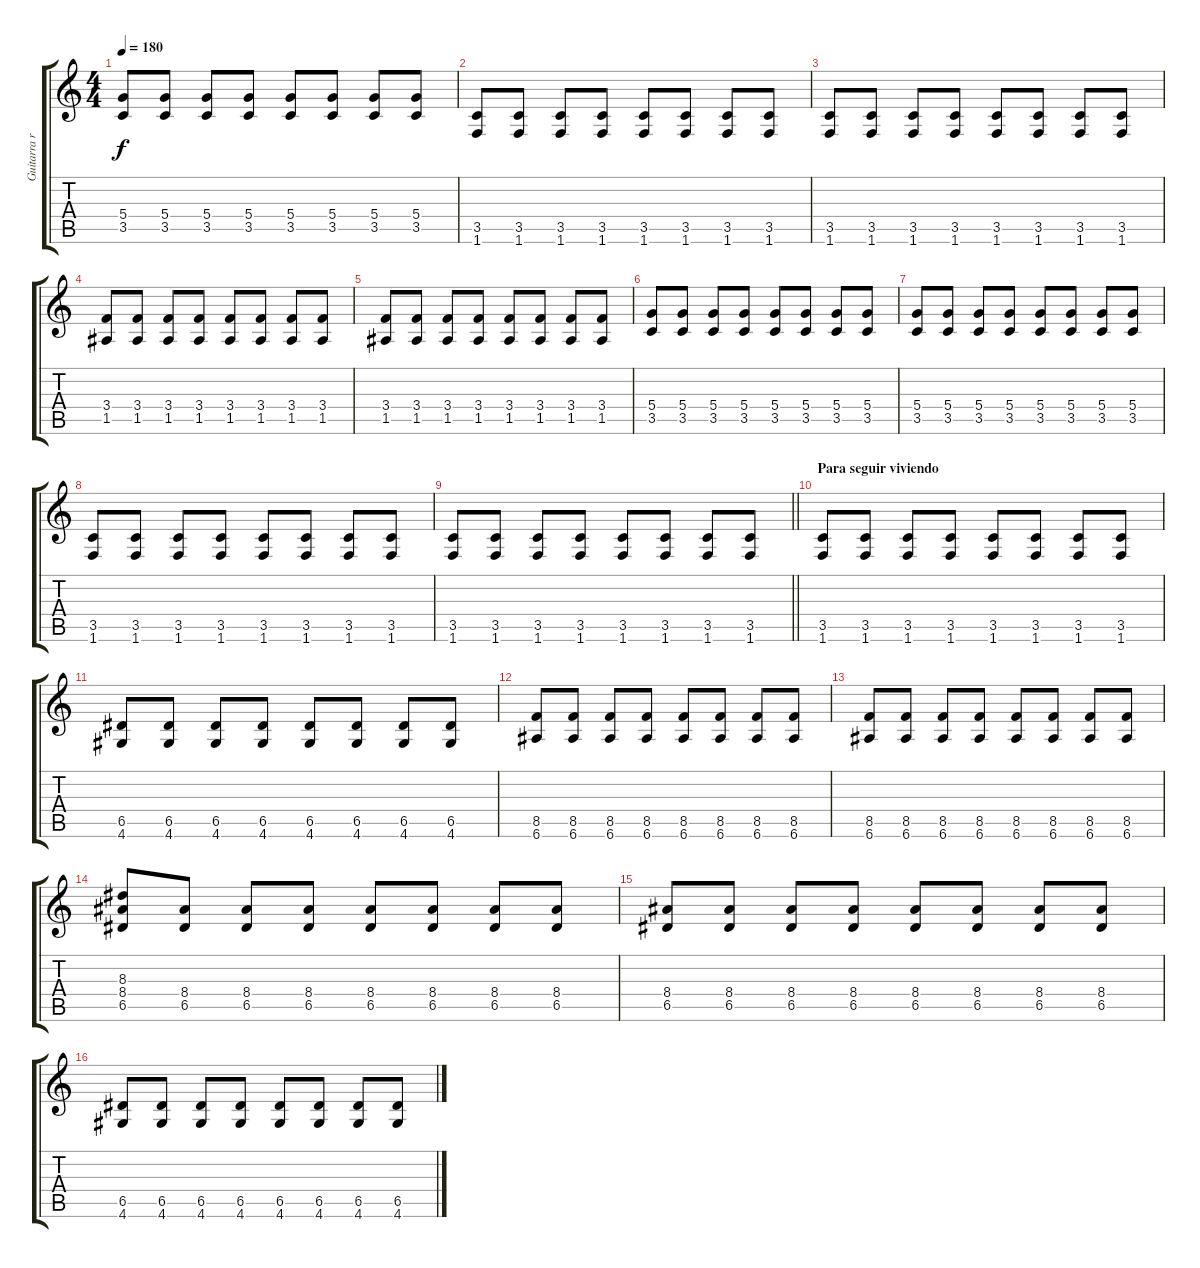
\track ("Guitarra rítmica" "Guitarra r") {instrument distortionguitar}
\staff {score tabs}
\tuning (E4 B3 G3 D3 A2 E2) {hide}
\ts (4 4)
\tempo 180
\clef g2
\ks c
(5.4 3.5).8{dy f} (5.4 3.5).8 (5.4 3.5).8 (5.4 3.5).8 (5.4 3.5).8 (5.4 3.5).8 (5.4 3.5).8 (5.4 3.5).8 |
(3.5 1.6).8 (3.5 1.6).8 (3.5 1.6).8 (3.5 1.6).8 (3.5 1.6).8 (3.5 1.6).8 (3.5 1.6).8 (3.5 1.6).8 |
(3.5 1.6).8 (3.5 1.6).8 (3.5 1.6).8 (3.5 1.6).8 (3.5 1.6).8 (3.5 1.6).8 (3.5 1.6).8 (3.5 1.6).8 |
(3.4 1.5).8 (3.4 1.5).8 (3.4 1.5).8 (3.4 1.5).8 (3.4 1.5).8 (3.4 1.5).8 (3.4 1.5).8 (3.4 1.5).8 |
(3.4 1.5).8 (3.4 1.5).8 (3.4 1.5).8 (3.4 1.5).8 (3.4 1.5).8 (3.4 1.5).8 (3.4 1.5).8 (3.4 1.5).8 |
(5.4 3.5).8 (5.4 3.5).8 (5.4 3.5).8 (5.4 3.5).8 (5.4 3.5).8 (5.4 3.5).8 (5.4 3.5).8 (5.4 3.5).8 |
(5.4 3.5).8 (5.4 3.5).8 (5.4 3.5).8 (5.4 3.5).8 (5.4 3.5).8 (5.4 3.5).8 (5.4 3.5).8 (5.4 3.5).8 |
(3.5 1.6).8 (3.5 1.6).8 (3.5 1.6).8 (3.5 1.6).8 (3.5 1.6).8 (3.5 1.6).8 (3.5 1.6).8 (3.5 1.6).8 |
\barLineRight lightlight
(3.5 1.6).8 (3.5 1.6).8 (3.5 1.6).8 (3.5 1.6).8 (3.5 1.6).8 (3.5 1.6).8 (3.5 1.6).8 (3.5 1.6).8 |
\section ("" "Para seguir viviendo")
(3.5 1.6).8 (3.5 1.6).8 (3.5 1.6).8 (3.5 1.6).8 (3.5 1.6).8 (3.5 1.6).8 (3.5 1.6).8 (3.5 1.6).8 |
(6.5 4.6).8 (6.5 4.6).8 (6.5 4.6).8 (6.5 4.6).8 (6.5 4.6).8 (6.5 4.6).8 (6.5 4.6).8 (6.5 4.6).8 |
(8.5 6.6).8 (8.5 6.6).8 (8.5 6.6).8 (8.5 6.6).8 (8.5 6.6).8 (8.5 6.6).8 (8.5 6.6).8 (8.5 6.6).8 |
(8.5 6.6).8 (8.5 6.6).8 (8.5 6.6).8 (8.5 6.6).8 (8.5 6.6).8 (8.5 6.6).8 (8.5 6.6).8 (8.5 6.6).8 |
(8.3 8.4 6.5).8 (8.4 6.5).8 (8.4 6.5).8 (8.4 6.5).8 (8.4 6.5).8 (8.4 6.5).8 (8.4 6.5).8 (8.4 6.5).8 |
(8.4 6.5).8 (8.4 6.5).8 (8.4 6.5).8 (8.4 6.5).8 (8.4 6.5).8 (8.4 6.5).8 (8.4 6.5).8 (8.4 6.5).8 |
(6.5 4.6).8 (6.5 4.6).8 (6.5 4.6).8 (6.5 4.6).8 (6.5 4.6).8 (6.5 4.6).8 (6.5 4.6).8 (6.5 4.6).8
